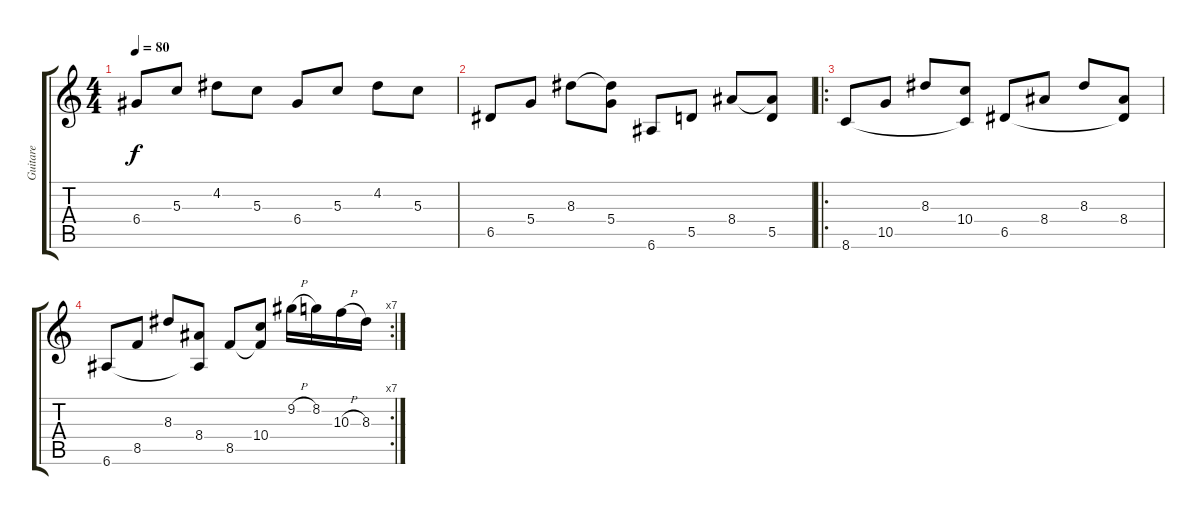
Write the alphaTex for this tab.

\track ("Guitare" "Guitare") {instrument electricguitarclean}
\staff {score tabs}
\tuning (E4 B3 G3 D3 A2 E2) {hide}
\ts (4 4)
\tempo 80
\clef g2
\ks c
6.4.8{dy f} 5.3.8 4.2.8 5.3.8 6.4.8 5.3.8 4.2.8 5.3.8 |
6.5.8 5.4.8 8.3.8 (8.3{t} 5.4).8 6.6.8 5.5.8 8.4.8 (8.4{t} 5.5).8 |
\ro
8.6.8 10.5.8 8.3.8 (10.4 8.6{t}).8 6.5.8 8.4.8 8.3.8 (8.4 6.5{t}).8 |
\rc 7
6.6.8 8.5.8 8.3.8 (8.4 6.6{t}).8 8.5.8 (10.4 8.5{t}).8 9.2{h}.16 8.2.16 10.3{h}.16 8.3.16
